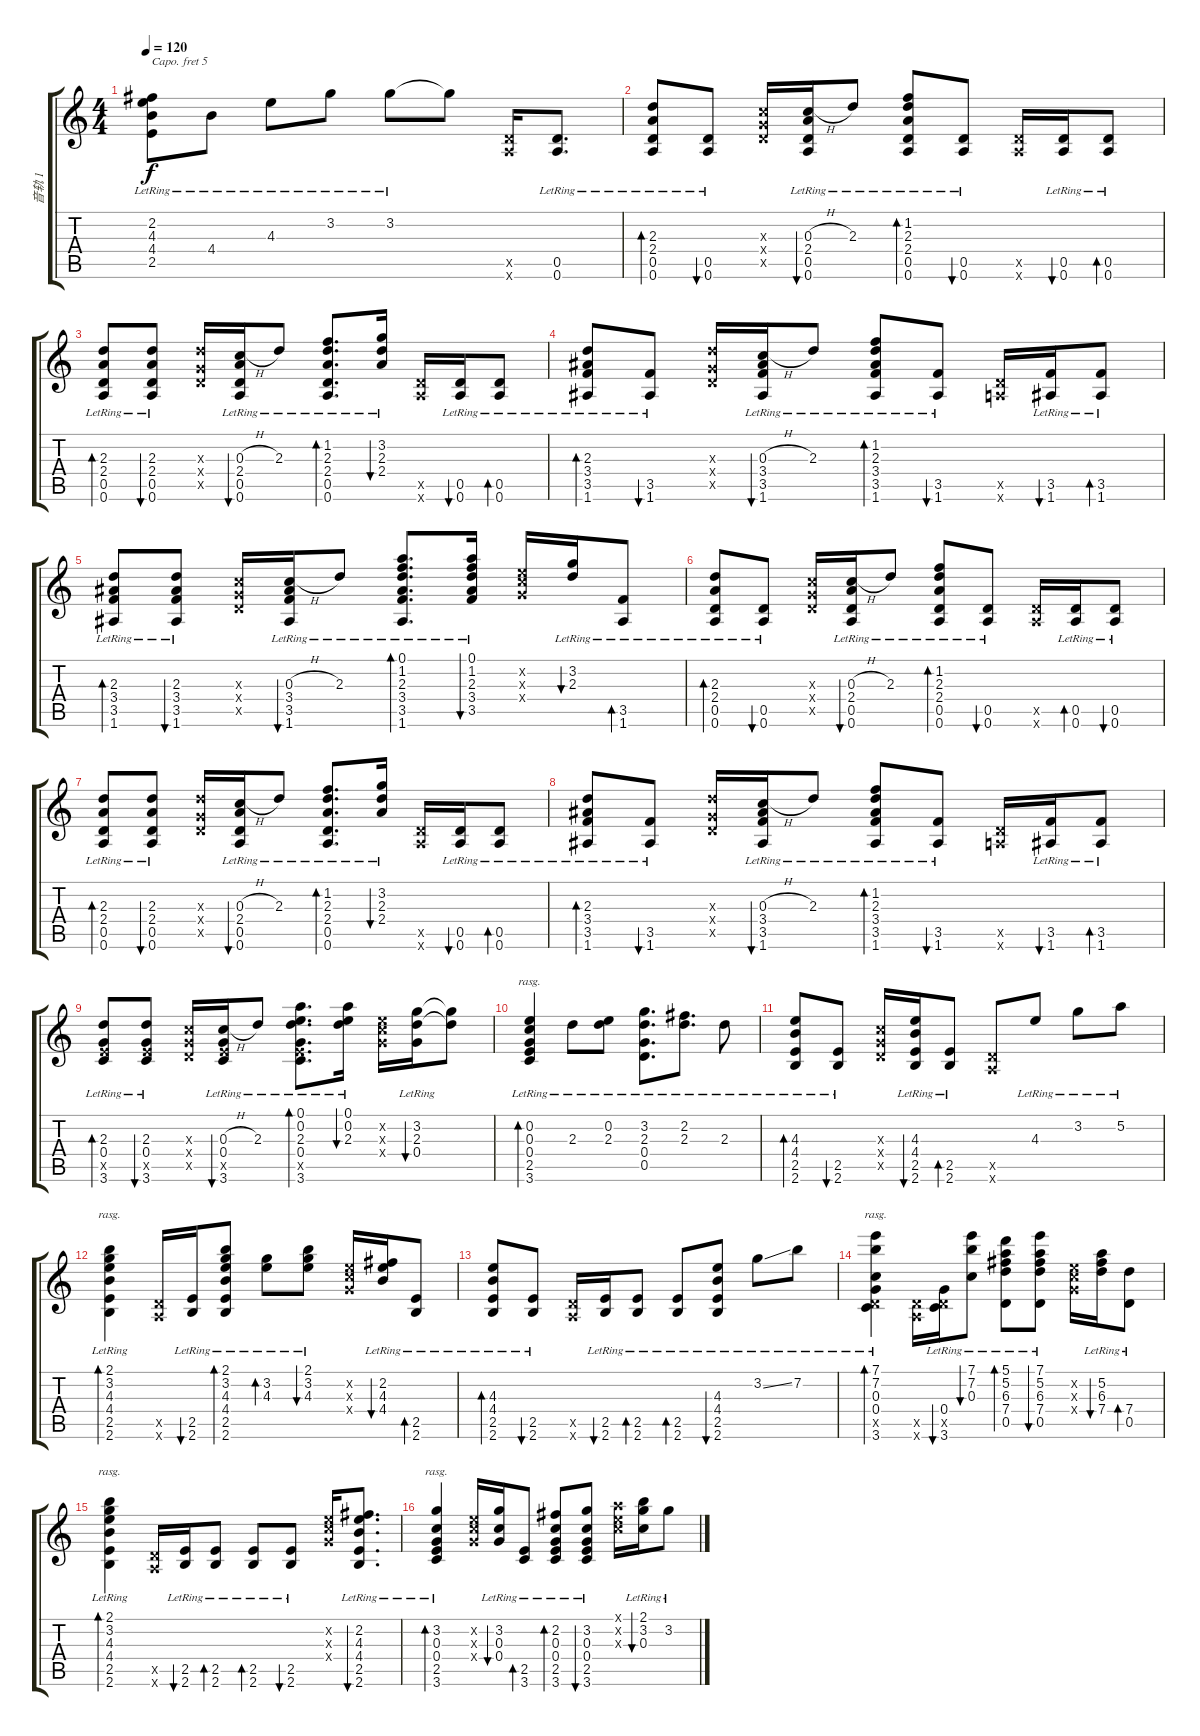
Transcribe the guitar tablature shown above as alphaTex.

\track ("音轨 1" "音轨 1") {instrument acousticguitarsteel}
\staff {score tabs}
\capo 5
\tuning (E4 B3 G3 D3 A2 E2) {hide}
\ts (4 4)
\tempo 120
\clef g2
\ks c
(2.2{lr} 4.3{lr} 4.4{lr} 2.5{lr}).8{dy f} 4.4{lr}.8 4.3{lr}.8 3.2{lr}.8 3.2{lr}.8 3.2{t}.8 (0.5{x} 0.6{x}).16 (0.5{lr} 0.6{lr}).8{d} |
(2.3{lr} 2.4{lr} 0.5{lr} 0.6{lr}).8{bd 30} (0.5{lr} 0.6{lr}).8{bu 30} (0.3{x} 0.4{x} 0.5{x}).16 (0.3{h lr} 2.4{lr} 0.5{lr} 0.6{lr}).16{bu 30} 2.3{lr}.8 (1.2{lr} 2.3{lr} 2.4{lr} 0.5{lr} 0.6{lr}).8{bd 30} (0.5{lr} 0.6{lr}).8{bu 30} (0.5{x} 0.6{x}).16 (0.5{lr} 0.6{lr}).16{bu 30} (0.5{lr} 0.6{lr}).8{bd 30} |
(2.3{lr} 2.4{lr} 0.5{lr} 0.6{lr}).8{bd 30} (2.3{lr} 2.4{lr} 0.5{lr} 0.6{lr}).8{bu 30} (2.3{x} 0.4{x} 0.5{x}).16 (0.3{h lr} 2.4{lr} 0.5{lr} 0.6{lr}).16{bu 30} 2.3{lr}.8 (1.2{lr} 2.3{lr} 2.4{lr} 0.5{lr} 0.6{lr}).8{d bd 30} (3.2{lr} 2.3{lr} 2.4{lr}).16{bu 30} (0.5{x} 0.6{x}).16 (0.5{lr} 0.6{lr}).16{bu 30} (0.5{lr} 0.6{lr}).8{bd 30} |
(2.3{lr} 3.4{lr} 3.5{lr} 1.6{lr}).8{bd 30} (3.5{lr} 1.6{lr}).8{bu 30} (2.3{x} 0.4{x} 0.5{x}).16 (0.3{h lr} 3.4{lr} 3.5{lr} 1.6{lr}).16{bu 30} 2.3{lr}.8 (1.2{lr} 2.3{lr} 3.4{lr} 3.5{lr} 1.6{lr}).8{bd 30} (3.5{lr} 1.6{lr}).8{bu 30} (0.5{x} 0.6{x}).16 (3.5{lr} 1.6{lr}).16{bu 30} (3.5{lr} 1.6{lr}).8{bd 30} |
(2.3{lr} 3.4{lr} 3.5{lr} 1.6{lr}).8{bd 30} (2.3{lr} 3.4{lr} 3.5{lr} 1.6{lr}).8{bu 30} (0.3{x} 0.4{x} 0.5{x}).16 (0.3{h lr} 3.4{lr} 3.5{lr} 1.6{lr}).16{bu 30} 2.3{lr}.8 (0.1{lr} 1.2{lr} 2.3{lr} 3.4{lr} 3.5{lr} 1.6{lr}).8{d bd 30} (0.1{lr} 1.2{lr} 2.3{lr} 3.4{lr} 3.5{lr}).16{bu 30} (0.2{x} 0.3{x} 0.4{x}).16 (3.2{lr} 2.3{lr}).16{bu 30} (3.5{lr} 1.6{lr}).8{bd 30} |
(2.3{lr} 2.4{lr} 0.5{lr} 0.6{lr}).8{bd 30} (0.5{lr} 0.6{lr}).8{bu 30} (0.3{x} 0.4{x} 0.5{x}).16 (0.3{h lr} 2.4{lr} 0.5{lr} 0.6{lr}).16{bu 30} 2.3{lr}.8 (1.2{lr} 2.3{lr} 2.4{lr} 0.5{lr} 0.6{lr}).8{bd 30} (0.5{lr} 0.6{lr}).8{bu 30} (0.5{x} 0.6{x}).16 (0.5{lr} 0.6{lr}).16{bd 30} (0.5{lr} 0.6{lr}).8{bu 30} |
(2.3{lr} 2.4{lr} 0.5{lr} 0.6{lr}).8{bd 30} (2.3{lr} 2.4{lr} 0.5{lr} 0.6{lr}).8{bu 30} (2.3{x} 0.4{x} 0.5{x}).16 (0.3{h lr} 2.4{lr} 0.5{lr} 0.6{lr}).16{bu 30} 2.3{lr}.8 (1.2{lr} 2.3{lr} 2.4{lr} 0.5{lr} 0.6{lr}).8{d bd 30} (3.2{lr} 2.3{lr} 2.4{lr}).16{bu 30} (0.5{x} 0.6{x}).16 (0.5{lr} 0.6{lr}).16{bu 30} (0.5{lr} 0.6{lr}).8{bd 30} |
(2.3{lr} 3.4{lr} 3.5{lr} 1.6{lr}).8{bd 30} (3.5{lr} 1.6{lr}).8{bu 30} (2.3{x} 0.4{x} 0.5{x}).16 (0.3{h lr} 3.4{lr} 3.5{lr} 1.6{lr}).16{bu 30} 2.3{lr}.8 (1.2{lr} 2.3{lr} 3.4{lr} 3.5{lr} 1.6{lr}).8{bd 30} (3.5{lr} 1.6{lr}).8{bu 30} (0.5{x} 0.6{x}).16 (3.5{lr} 1.6{lr}).16{bu 30} (3.5{lr} 1.6{lr}).8{bd 30} |
(2.3{lr} 0.4{lr} 2.5{x} 3.6{lr}).8{bd 30} (2.3{lr} 0.4{lr} 2.5{x} 3.6{lr}).8{bu 30} (0.3{x} 0.4{x} 0.5{x}).16 (0.3{h lr} 0.4{lr} 2.5{x} 3.6{lr}).16{bu 30} 2.3{lr}.8 (0.1{lr} 0.2{lr} 2.3{lr} 0.4{lr} 2.5{x} 3.6{lr}).8{d bd 30} (0.1{lr} 0.2{lr} 2.3{lr}).16{bu 30} (0.2{x} 0.3{x} 0.4{x}).16 (3.2{lr} 2.3{lr} 0.4{lr}).16{bu 30} (3.2{t} 2.3{t}).8 |
(0.2{lr} 0.3{lr} 0.4{lr} 2.5{lr} 3.6{lr}).4{bd 240 rasg ii} 2.3{lr}.8 (0.2{lr} 2.3{lr}).8 (3.2{lr} 2.3{lr} 0.4{lr} 0.5{lr}).8{d} (2.2{lr} 2.3{lr}).8{d} 2.3{lr}.8 |
(4.3{lr} 4.4{lr} 2.5{lr} 2.6{lr}).8{bd 30} (2.5{lr} 2.6{lr}).8{bu 30} (0.3{x} 0.4{x} 0.5{x}).16 (4.3{lr} 4.4{lr} 2.5{lr} 2.6{lr}).16{bu 30} (2.5{lr} 2.6{lr}).8{bd 30} (0.5{x} 0.6{x}).8 4.3{lr}.8 3.2{lr}.8 5.2{lr}.8 |
(2.1{lr} 3.2{lr} 4.3{lr} 4.4{lr} 2.5{lr} 2.6{lr}).4{bd 120 rasg ii} (0.5{x} 0.6{x}).16 (2.5{lr} 2.6{lr}).16{bu 30} (2.1{lr} 3.2{lr} 4.3{lr} 4.4{lr} 2.5{lr} 2.6{lr}).8{bd 30} (3.2{lr} 4.3{lr}).8{bd 30} (2.1{lr} 3.2{lr} 4.3{lr}).8{bu 30} (0.2{x} 0.3{x} 0.4{x}).16 (2.2{lr} 4.3{lr} 4.4{lr}).16{bu 30} (2.5{lr} 2.6{lr}).8{bd 30} |
(4.3{lr} 4.4{lr} 2.5{lr} 2.6{lr}).8{bd 60} (2.5{lr} 2.6{lr}).8{bu 60} (0.5{x} 0.6{x}).16 (2.5{lr} 2.6{lr}).16{bu 60} (2.5{lr} 2.6{lr}).8{bd 60} (2.5{lr} 2.6{lr}).8{bd 60} (4.3{lr} 4.4{lr} 2.5{lr} 2.6{lr}).8{bu 60} 3.2{ss lr}.8 7.2{lr}.8 |
(7.1{lr} 7.2{lr} 0.3{lr} 0.4{lr} 0.5{x} 3.6{lr}).4{bd 120 rasg ii} (0.5{x} 0.6{x}).16 (0.4{lr} 0.5{x} 3.6{lr}).16{bu 30} (7.1{lr} 7.2{lr} 0.3{lr}).8{bu 30} (5.1{lr} 5.2{lr} 6.3{lr} 7.4{lr} 0.5{lr}).8{bd 30} (7.1{lr} 5.2{lr} 6.3{lr} 7.4{lr} 0.5{lr}).8{bu 30} (0.2{x} 0.3{x} 0.4{x}).16 (5.2{lr} 6.3{lr} 7.4{lr}).16{bu 30} (7.4{lr} 0.5{lr}).8{bd 30} |
(2.1{lr} 3.2{lr} 4.3{lr} 4.4{lr} 2.5{lr} 2.6{lr}).4{bd 120 rasg ii} (0.5{x} 0.6{x}).16 (2.5{lr} 2.6{lr}).16{bu 30} (2.5{lr} 2.6{lr}).8{bd 30} (2.5{lr} 2.6{lr}).8{bd 30} (2.5{lr} 2.6{lr}).8{bu 30} (0.2{x} 0.3{x} 0.4{x}).16 (2.2{lr} 4.3{lr} 4.4{lr} 2.5{lr} 2.6{lr}).8{d bu 30} |
(3.2{lr} 0.3{lr} 0.4{lr} 2.5{lr} 3.6{lr}).4{bd 120 rasg ii} (0.2{x} 0.3{x} 0.4{x}).16 (3.2{lr} 0.3{lr} 0.4{lr}).16{bu 30} (2.5{lr} 3.6{lr}).8{bd 30} (2.2{lr} 0.3{lr} 0.4{lr} 2.5{lr} 3.6{lr}).8{bd 30} (3.2{lr} 0.3{lr} 0.4{lr} 2.5{lr} 3.6{lr}).8{bu 30} (0.1{x} 0.2{x} 0.3{x}).16 (2.1{lr} 3.2{lr} 0.3{lr}).16{bu 30} 3.2{lr}.8
